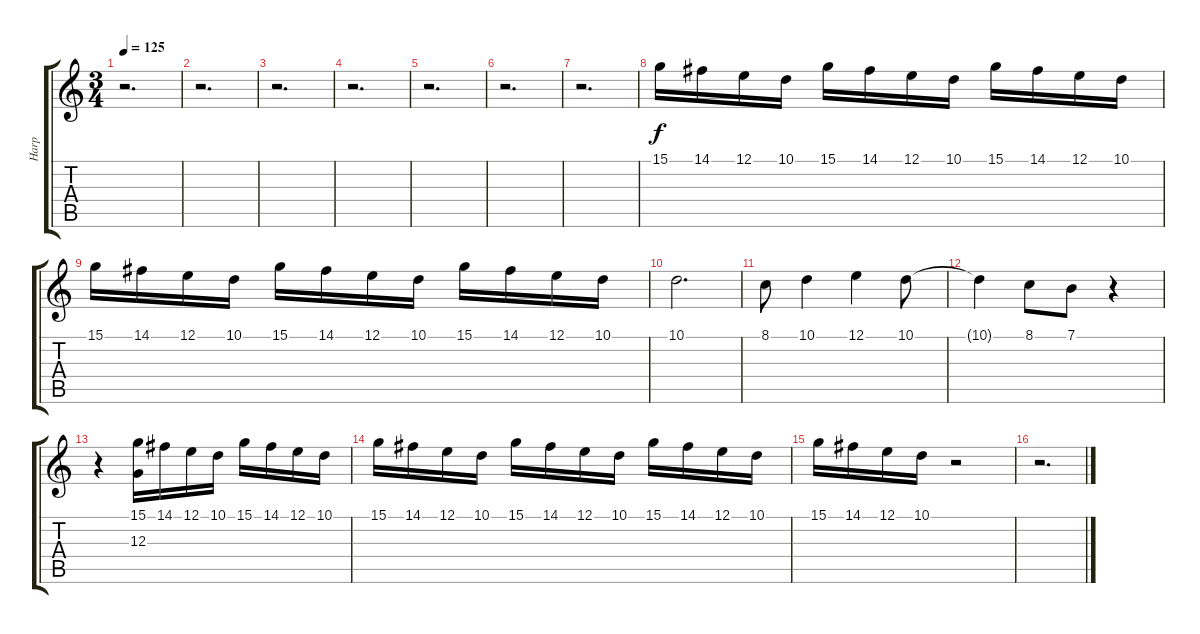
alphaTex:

\track ("Harp" "Harp") {instrument orchestralharp}
\staff {score tabs}
\tuning (E4 B3 G3 D3 A2 E2) {hide}
\ts (3 4)
\tempo 125
\clef g2
\ks c
r.2{d dy f} |
r.2{d} |
r.2{d} |
r.2{d} |
r.2{d} |
r.2{d} |
r.2{d} |
15.1.16 14.1.16 12.1.16 10.1.16{balance 1} 15.1.16{balance 2} 14.1.16{balance 3} 12.1.16{balance 4} 10.1.16{balance 6} 15.1.16{balance 7} 14.1.16{balance 8} 12.1.16{balance 9} 10.1.16{balance 10} |
15.1.16{balance 11} 14.1.16{balance 12} 12.1.16{balance 12} 10.1.16{balance 13} 15.1.16{balance 14} 14.1.16{balance 14} 12.1.16{balance 15} 10.1.16{balance 16} 15.1.16{balance 16} 14.1.16 12.1.16 10.1.16 |
10.1.2{d} |
8.1.8 10.1.4 12.1.4 10.1.8 |
10.1{t}.4 8.1.8 7.1.8 r.4 |
r.4 (15.1 12.3).16 14.1.16 12.1.16 10.1.16 15.1.16{balance 15} 14.1.16{balance 14} 12.1.16{balance 14} 10.1.16{balance 13} |
15.1.16{balance 12} 14.1.16{balance 11} 12.1.16{balance 10} 10.1.16{balance 10} 15.1.16{balance 9} 14.1.16{balance 8} 12.1.16{balance 8} 10.1.16{balance 7} 15.1.16{balance 7} 14.1.16{balance 6} 12.1.16{balance 6} 10.1.16{balance 5} |
15.1.16{balance 4} 14.1.16{balance 4} 12.1.16{balance 3} 10.1.16{balance 3} r.2 |
r.2{d}
